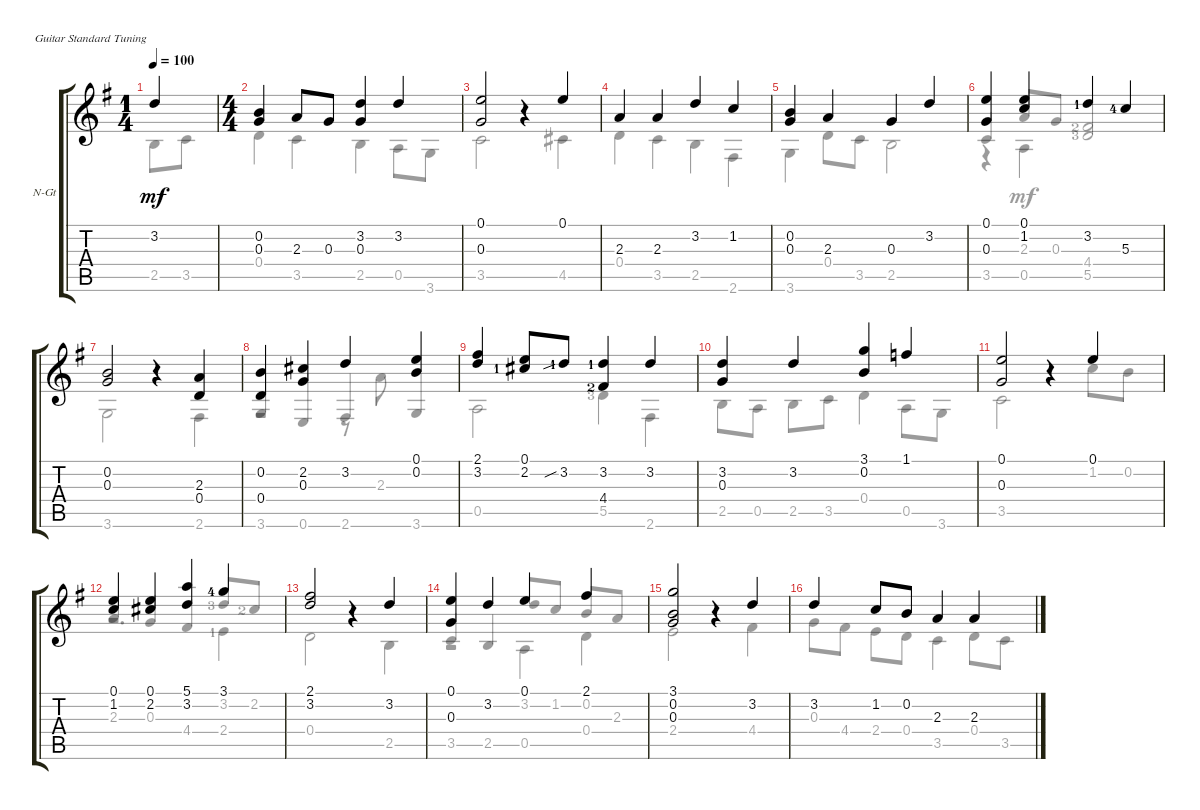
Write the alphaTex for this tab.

\defaultSystemsLayout 4
\bracketExtendMode groupsimilarinstruments
\firstSystemTrackNameOrientation horizontal
\otherSystemsTrackNameOrientation horizontal
\track ("Nylon Guitar" "N-Gt") {instrument acousticguitarsteel}
\staff {score tabs}
\tuning (E4 B3 G3 D3 A2 E2)
\voice
\ts (1 4)
\tempo 100
\clef g2
\ks g
3.2.4{dy mf instrument acousticguitarsteel} |
\ts (4 4)
(0.2 0.3).4 2.3.8 0.3.8 (3.2 0.3).4 3.2.4 |
(0.1 0.3).2 r.4 0.1.4 |
2.3.4 2.3.4 3.2.4 1.2.4 |
(0.2 0.3).4 2.3.4 0.3.4 3.2.4 |
(0.1 0.3).4 (0.1 1.2).4 3.2{lf 2}.4 5.3{lf 5}.4 |
(0.2 0.3).2 r.4 (2.3 0.4).4 |
(0.2 0.4).4 (2.2 0.3).4 3.2.4 (0.1 0.2).4 |
(2.1 3.2).4 (0.1 2.2{lf 2}).8 3.2{sib lf 2}.8 (3.2{lf 2} 4.4{lf 3}).4 3.2.4 |
(3.2 0.3).4 3.2.4 (3.1 0.2).4 1.1.4 |
(0.1 0.3).2 r.4 0.1.4 |
(0.1 1.2).4 (2.2 0.1).4 (5.1 3.2).4 3.1{lf 5}.4 |
(2.1 3.2).2 r.4 3.2.4 |
(0.1 0.3).4 3.2.4 0.1.4 2.1.4 |
(3.1 0.2 0.3).2 r.4 3.2.4 |
3.2.4 1.2.8 0.2.8 2.3.4 2.3.4
\voice
\clef g2
\ottava regular
\simile none
\ks g
2.5.8{dy mf} 3.5.8 |
0.4.4 3.5.4 2.5.4 0.5.8 3.6.8 |
3.5.2 r.4 4.5.4 |
0.4.4 3.5.4 2.5.4 2.6.4 |
3.6.4 0.4.8 3.5.8 2.5.2 |
3.5.4{beam invert} 2.3.8{beam invert} 0.3.8 (4.4{lf 3} 5.5{lf 4}).2{beam invert} |
3.6.2 r.4 2.6.4 |
3.6.4{beam invert} 0.6.4{beam invert} 2.6.4{beam invert} 3.6.4{beam invert} |
0.5.2 5.5{lf 4}.4 2.6.4 |
2.5.8 0.5.8 2.5.8 3.5.8 0.4.4 0.5.8 3.6.8 |
3.5.2 r.4 1.2.8 0.2.8 |
2.3.4{beam invert} 0.3.4{beam invert} 4.4.4{beam invert} 3.2{lf 4}.8{beam invert} 2.2{lf 3}.8 |
0.4.2 r.4 2.5.4 |
3.5.4{beam invert} 2.5.4{beam invert} 3.2.8{beam invert} 1.2.8 0.2.8{beam invert} 2.3.8 |
2.4.2 r.4 4.4.4 |
0.3.8 4.4.8 2.4.8 0.4.8 3.5.4 0.4.8 3.5.8
\voice
\clef g2
\ottava regular
\simile none
\ks g
|
|
|
|
|
r.4 0.5.4 |
|
r.2 r.8 2.3.8 |
|
|
|
r.2{d} 2.4{lf 2}.4 |
|
r.2 0.5.4 0.4.4 |
|
